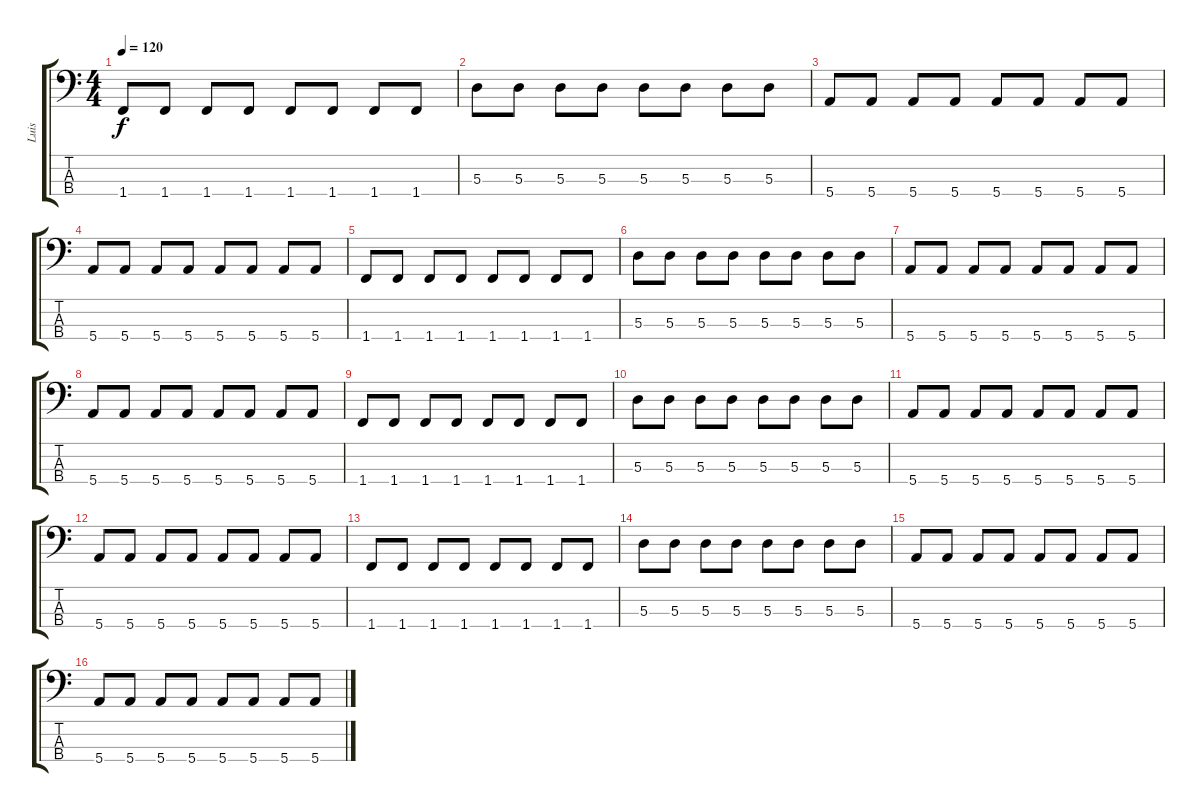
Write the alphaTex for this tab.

\track ("Luis" "Luis") {instrument electricbassfinger}
\staff {score tabs}
\tuning (G2 D2 A1 E1) {hide}
\ts (4 4)
\tempo 120
\clef f4
\ks c
1.4.8{dy f} 1.4.8 1.4.8 1.4.8 1.4.8 1.4.8 1.4.8 1.4.8 |
5.3.8 5.3.8 5.3.8 5.3.8 5.3.8 5.3.8 5.3.8 5.3.8 |
5.4.8 5.4.8 5.4.8 5.4.8 5.4.8 5.4.8 5.4.8 5.4.8 |
5.4.8 5.4.8 5.4.8 5.4.8 5.4.8 5.4.8 5.4.8 5.4.8 |
1.4.8 1.4.8 1.4.8 1.4.8 1.4.8 1.4.8 1.4.8 1.4.8 |
5.3.8 5.3.8 5.3.8 5.3.8 5.3.8 5.3.8 5.3.8 5.3.8 |
5.4.8 5.4.8 5.4.8 5.4.8 5.4.8 5.4.8 5.4.8 5.4.8 |
5.4.8 5.4.8 5.4.8 5.4.8 5.4.8 5.4.8 5.4.8 5.4.8 |
1.4.8 1.4.8 1.4.8 1.4.8 1.4.8 1.4.8 1.4.8 1.4.8 |
5.3.8 5.3.8 5.3.8 5.3.8 5.3.8 5.3.8 5.3.8 5.3.8 |
5.4.8 5.4.8 5.4.8 5.4.8 5.4.8 5.4.8 5.4.8 5.4.8 |
5.4.8 5.4.8 5.4.8 5.4.8 5.4.8 5.4.8 5.4.8 5.4.8 |
1.4.8 1.4.8 1.4.8 1.4.8 1.4.8 1.4.8 1.4.8 1.4.8 |
5.3.8 5.3.8 5.3.8 5.3.8 5.3.8 5.3.8 5.3.8 5.3.8 |
5.4.8 5.4.8 5.4.8 5.4.8 5.4.8 5.4.8 5.4.8 5.4.8 |
5.4.8 5.4.8 5.4.8 5.4.8 5.4.8 5.4.8 5.4.8 5.4.8
